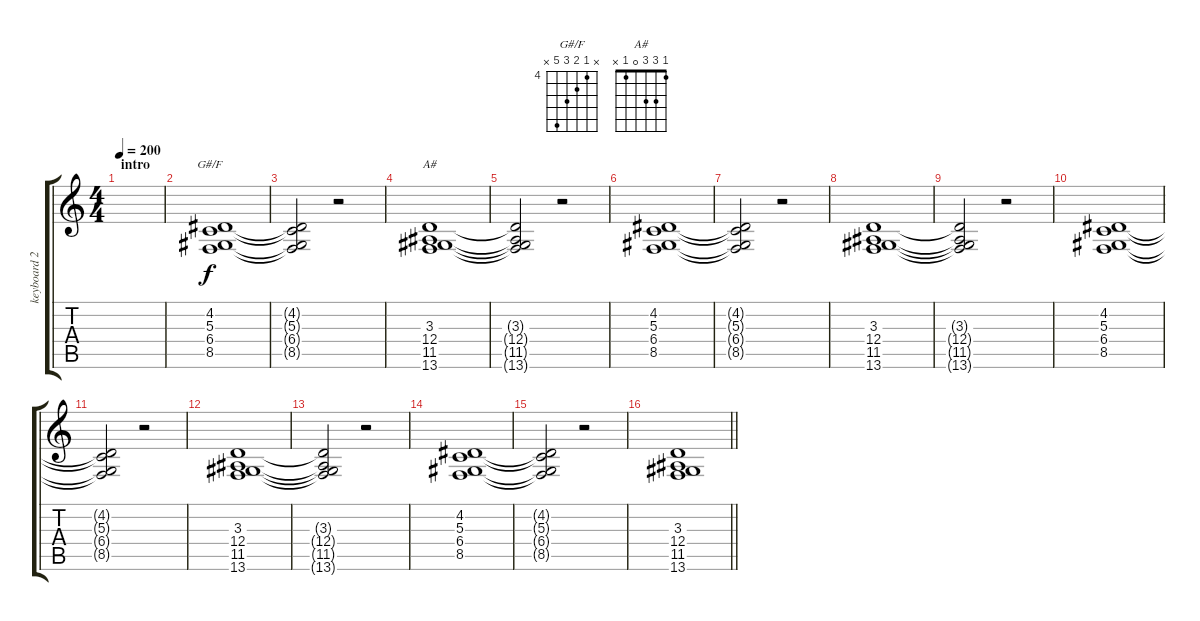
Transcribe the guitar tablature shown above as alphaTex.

\track ("keyboard 2" "keyboard 2") {instrument brightacousticpiano}
\staff {score tabs}
\tuning (E4 B3 G3 D3 A2 E2) {hide}
\chord ("G#/F" x 4 5 6 8 x) {firstfret 4}
\chord ("A#" 1 3 3 0 1 x)
\ts (4 4)
\section ("" "intro")
\tempo 200
\clef g2
\ks c
|
(4.2 5.3 6.4 8.5).1{ch "G#/F"} |
(4.2{t} 5.3{t} 6.4{t} 8.5{t}).2 r.2 |
(3.3 12.4 11.5 13.6).1{ch "A#"} |
(3.3{t} 12.4{t} 11.5{t} 13.6{t}).2 r.2 |
(4.2 5.3 6.4 8.5).1 |
(4.2{t} 5.3{t} 6.4{t} 8.5{t}).2 r.2 |
(3.3 12.4 11.5 13.6).1 |
(3.3{t} 12.4{t} 11.5{t} 13.6{t}).2 r.2 |
(4.2 5.3 6.4 8.5).1 |
(4.2{t} 5.3{t} 6.4{t} 8.5{t}).2 r.2 |
(3.3 12.4 11.5 13.6).1 |
(3.3{t} 12.4{t} 11.5{t} 13.6{t}).2 r.2 |
(4.2 5.3 6.4 8.5).1 |
(4.2{t} 5.3{t} 6.4{t} 8.5{t}).2 r.2 |
\barLineRight lightlight
(3.3 12.4 11.5 13.6).1
